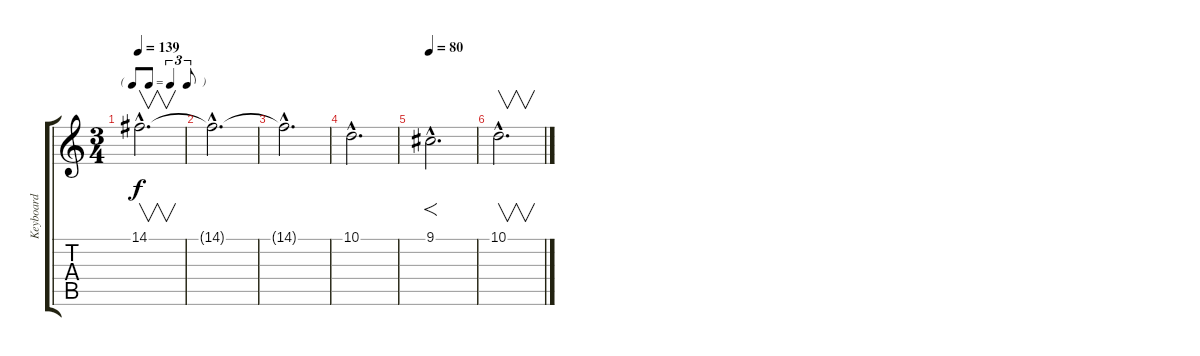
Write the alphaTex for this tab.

\track ("Keyboard" "Keyboard") {instrument flute}
\staff {score tabs}
\tuning (E4 B3 G3 D3 A2 E2) {hide}
\ts (3 4)
\tf triplet8th
\tempo 139
\clef g2
\ks c
14.1{hac}.2{v d dy f} |
14.1{hac t}.2{d} |
14.1{hac t}.2{d} |
10.1{hac}.2{d} |
\tempo 80
9.1{hac}.2{f d volume 8} |
10.1{hac}.2{v d}
